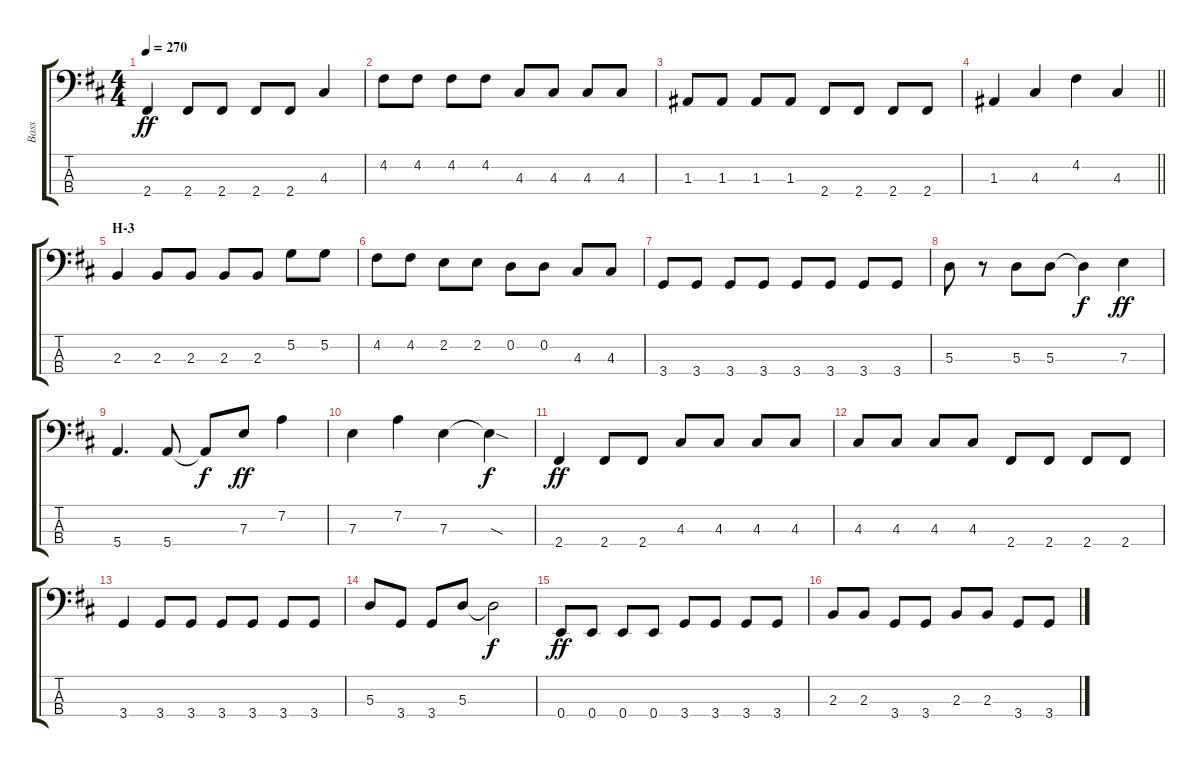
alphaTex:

\track ("Bass" "Bass") {instrument electricbasspick}
\staff {score tabs}
\tuning (G2 D2 A1 E1) {hide}
\ts (4 4)
\tempo 270
\clef f4
\ks d
2.4.4{dy ff} 2.4.8 2.4.8 2.4.8 2.4.8 4.3.4 |
4.2.8 4.2.8 4.2.8 4.2.8 4.3.8 4.3.8 4.3.8 4.3.8 |
1.3.8 1.3.8 1.3.8 1.3.8 2.4.8 2.4.8 2.4.8 2.4.8 |
\barLineRight lightlight
1.3.4 4.3.4 4.2.4 4.3.4 |
\section ("" "H-3")
2.3.4 2.3.8 2.3.8 2.3.8 2.3.8 5.2.8 5.2.8 |
4.2.8 4.2.8 2.2.8 2.2.8 0.2.8 0.2.8 4.3.8 4.3.8 |
3.4.8 3.4.8 3.4.8 3.4.8 3.4.8 3.4.8 3.4.8 3.4.8 |
5.3.8 r.8 5.3.8 5.3.8 5.3{t}.4{dy f} 7.3.4{dy ff} |
5.4.4{d} 5.4.8 5.4{t}.8{dy f} 7.3.8{dy ff} 7.2.4 |
7.3.4 7.2.4 7.3.4 7.3{sod t}.4{dy f} |
2.4.4{dy ff} 2.4.8 2.4.8 4.3.8 4.3.8 4.3.8 4.3.8 |
4.3.8 4.3.8 4.3.8 4.3.8 2.4.8 2.4.8 2.4.8 2.4.8 |
3.4.4 3.4.8 3.4.8 3.4.8 3.4.8 3.4.8 3.4.8 |
5.3.8 3.4.8 3.4.8 5.3.8 5.3{t}.2{dy f} |
0.4.8{dy ff} 0.4.8 0.4.8 0.4.8 3.4.8 3.4.8 3.4.8 3.4.8 |
2.3.8 2.3.8 3.4.8 3.4.8 2.3.8 2.3.8 3.4.8 3.4.8
